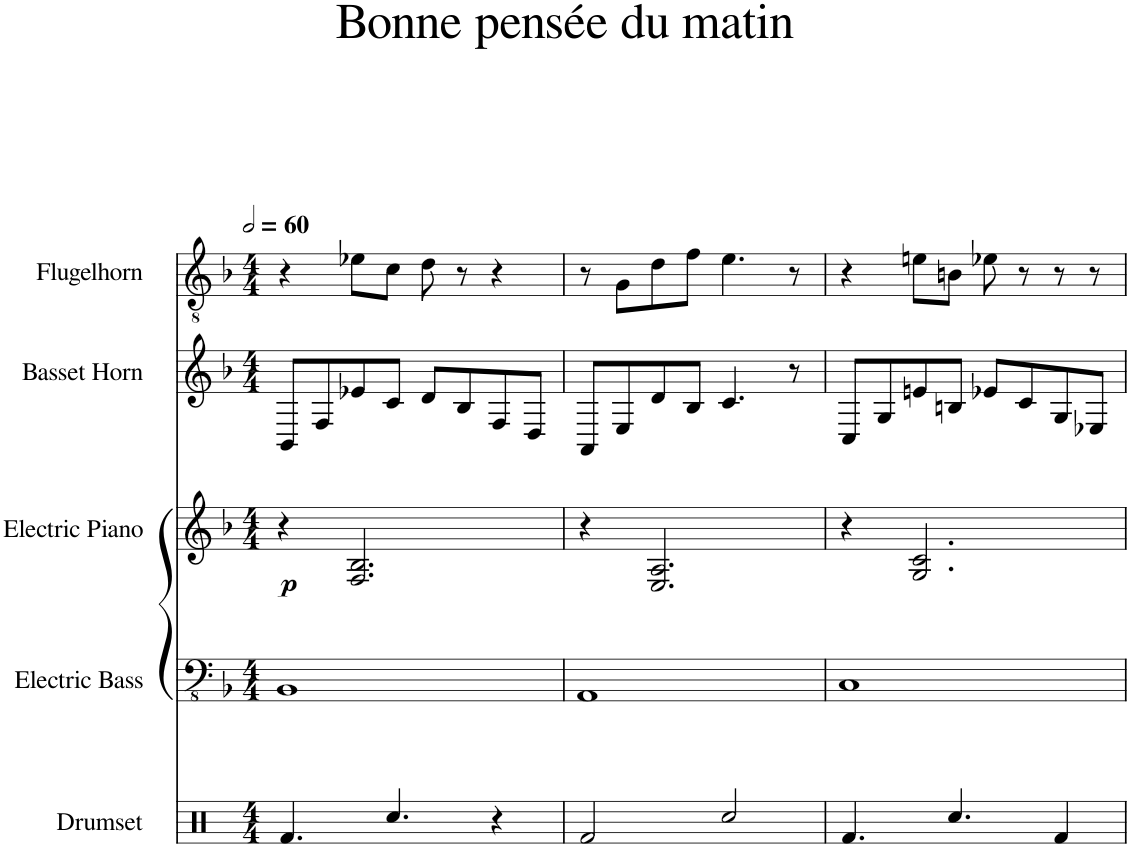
**kern	**kern	**kern	**dynam	**kern	**kern
*part5	*part4	*part3	*part3	*part2	*part1
*staff5	*staff4	*staff3	*staff3	*staff2	*staff1
*I"Drumset	*I"Electric Bass	*I"Electric Piano	*	*I"Basset Horn	*I"Flugelhorn
*I'Drs.	*I'El. B.	*I'El. Pno.	*	*I'Ba. Hn.	*I'Flghn.
*clefX	*clefFv4	*clefG2	*	*clefG2	*clefGv2
*	*	*	*	*ITrd1c2	*ITrd1c2
*k[]	*k[b-]	*k[b-]	*	*k[b-]	*k[b-]
*M4/4	*M4/4	*M4/4	*	*M4/4	*M4/4
*MM120	*MM120	*MM120	*	*MM120	*MM120
=1	=1	=1	=1	=1	=1
!	!	!	!LO:DY:b	!	!
4.Rf/	1BBB-	4r	p	8BB-/L	4r
.	.	.	.	8F/	.
.	.	2.F/ 2.B-/	.	8e-X/	8e-X\L
4.Rcc/	.	.	.	8c/J	8c\J
.	.	.	.	8d/L	8d\
.	.	.	.	8B-/	8r
4r	.	.	.	8F/	4r
.	.	.	.	8D/J	.
=2	=2	=2	=2	=2	=2
2Rf/	1AAA	4r	.	8AA/L	8r
.	.	.	.	8E/	8G\L
.	.	2.E/ 2.A/	.	8d/	8d\
.	.	.	.	8B-/J	8f\J
2Rcc/	.	.	.	4.c/	4.e\
.	.	.	.	8r	8r
=3	=3	=3	=3	=3	=3
4.Rf/	1CC	4r	.	8C/L	4r
.	.	.	.	8G/	.
.	.	2.G/ 2.c/	.	8en/	8en\L
4.Rcc/	.	.	.	8Bn/J	8Bn\J
.	.	.	.	8e-X/L	8e-X\
.	.	.	.	8c/	8r
4Rf/	.	.	.	8G/	8r
.	.	.	.	8E-X/J	8r
=	=	=	=	=	=
*-	*-	*-	*-	*-	*-
